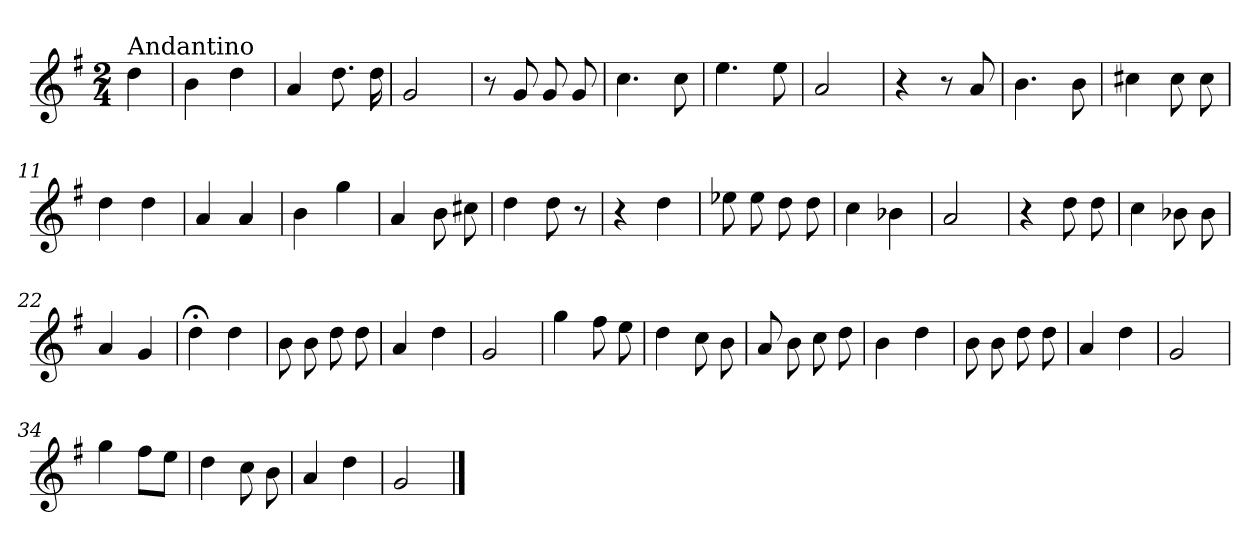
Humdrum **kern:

**kern
*part1
*staff1
*clefG2
*k[f#]
*G:
*M2/4
=
!LO:TX:a:t=Andantino
4dd\
=1
4b\
4dd\
=2
4a/
8.dd\
16dd\
=3
2g/
=4
8r
8g/
8g/
8g/
=5
4.cc\
8cc\
=6
4.ee\
8ee\
=7
2a/
=8
4r
8r
8a/
=9
4.b\
8b\
!!LO:LB:g=z
=10
4cc#X\
8cc#\
8cc#\
=11
4dd\
4dd\
=12
4a/
4a/
=13
4b\
4gg\
=14
4a/
8b\
8cc#X\
=15
4dd\
8dd\
8r
=16
4r
4dd\
=17
8ee-X\
8ee-\
8dd\
8dd\
=18
4cc\
4b-X\
=19
2a/
!!LO:LB:g=z
=20
4r
8dd\
8dd\
=21
4cc\
8b-X\
8b-\
=22
4a/
4g/
=23
4dd;<\
4dd\
=24
8b\
8b\
8dd\
8dd\
=25
4a/
4dd\
=26
2g/
=27
4gg\
8ff#\
8ee\
=28
4dd\
8cc\
8b\
=29
8a/
8b\
8cc\
8dd\
=30
4b\
4dd\
!!LO:LB:g=z
=31
8b\
8b\
8dd\
8dd\
=32
4a/
4dd\
=33
2g/
=34
4gg\
8ff#\L
8ee\J
=35
4dd\
8cc\
8b\
=36
4a/
4dd\
=37
2g/
==
*-
